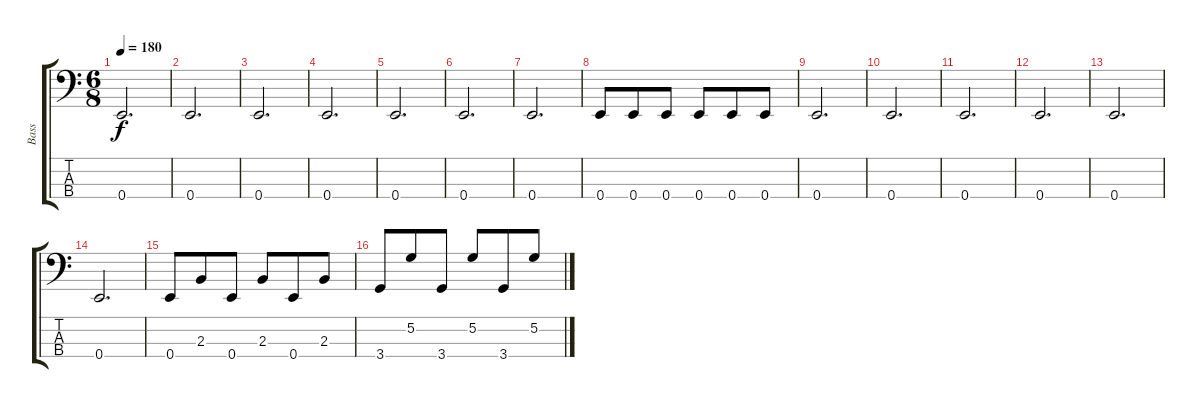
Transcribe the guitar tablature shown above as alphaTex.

\track ("Bass" "Bass") {instrument electricbasspick}
\staff {score tabs}
\tuning (G2 D2 A1 E1) {hide}
\ts (6 8)
\tempo 180
\clef f4
\ks c
0.4.2{d dy f} |
0.4.2{d} |
0.4.2{d} |
0.4.2{d} |
0.4.2{d} |
0.4.2{d} |
0.4.2{d} |
0.4.8 0.4.8 0.4.8 0.4.8 0.4.8 0.4.8 |
0.4.2{d} |
0.4.2{d} |
0.4.2{d} |
0.4.2{d} |
0.4.2{d} |
0.4.2{d} |
0.4.8 2.3.8 0.4.8 2.3.8 0.4.8 2.3.8 |
3.4.8 5.2.8 3.4.8 5.2.8 3.4.8 5.2.8
